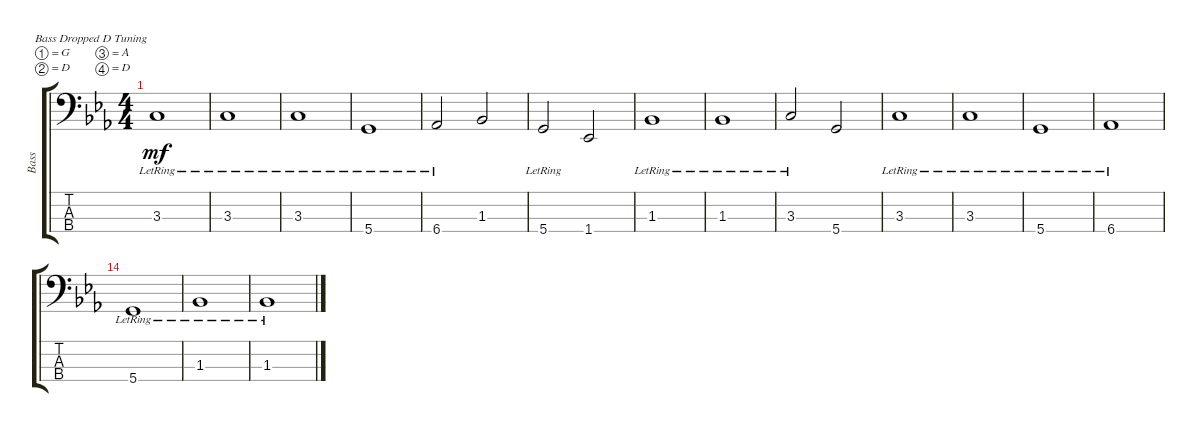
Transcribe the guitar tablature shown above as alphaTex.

\defaultSystemsLayout 4
\bracketExtendMode groupsimilarinstruments
\multiTrackTrackNamePolicy hidden
\firstSystemTrackNameMode fullname
\otherSystemsTrackNameMode fullname
\otherSystemsTrackNameOrientation horizontal
\defaultBarNumberDisplay FirstOfSystem
\track ("Bass" "Bass") {instrument acousticbass}
\staff {score tabs}
\tuning (G2 D2 A1 D1)
\ts (4 4)
\tempo (90 hide)
\clef f4
\scale
0.13438
\ks eb
3.3{lr}.1{dy mf instrument acousticbass beam merge} |
\scale
0.0663176 3.3{lr}.1{beam merge} |
\scale
0.0663176 3.3{lr}.1 |
\scale
0.0663176 5.4{lr}.1 |
\scale
0.111693 6.4{lr}.2 1.3.2 |
\scale
0.111693 5.4{lr}.2 1.4.2 |
\scale
0.0663176 1.3{lr}.1 |
\scale
0.0663176 1.3{lr}.1 |
\scale
0.111693 3.3{lr}.2 5.4.2 |
\scale
0.0663176 3.3{lr}.1 |
\scale
0.0663176 3.3{lr}.1 |
\scale
0.0663176 5.4{lr}.1 |
6.4{lr}.1 |
5.4{lr}.1 |
1.3{lr}.1 |
1.3{lr}.1
